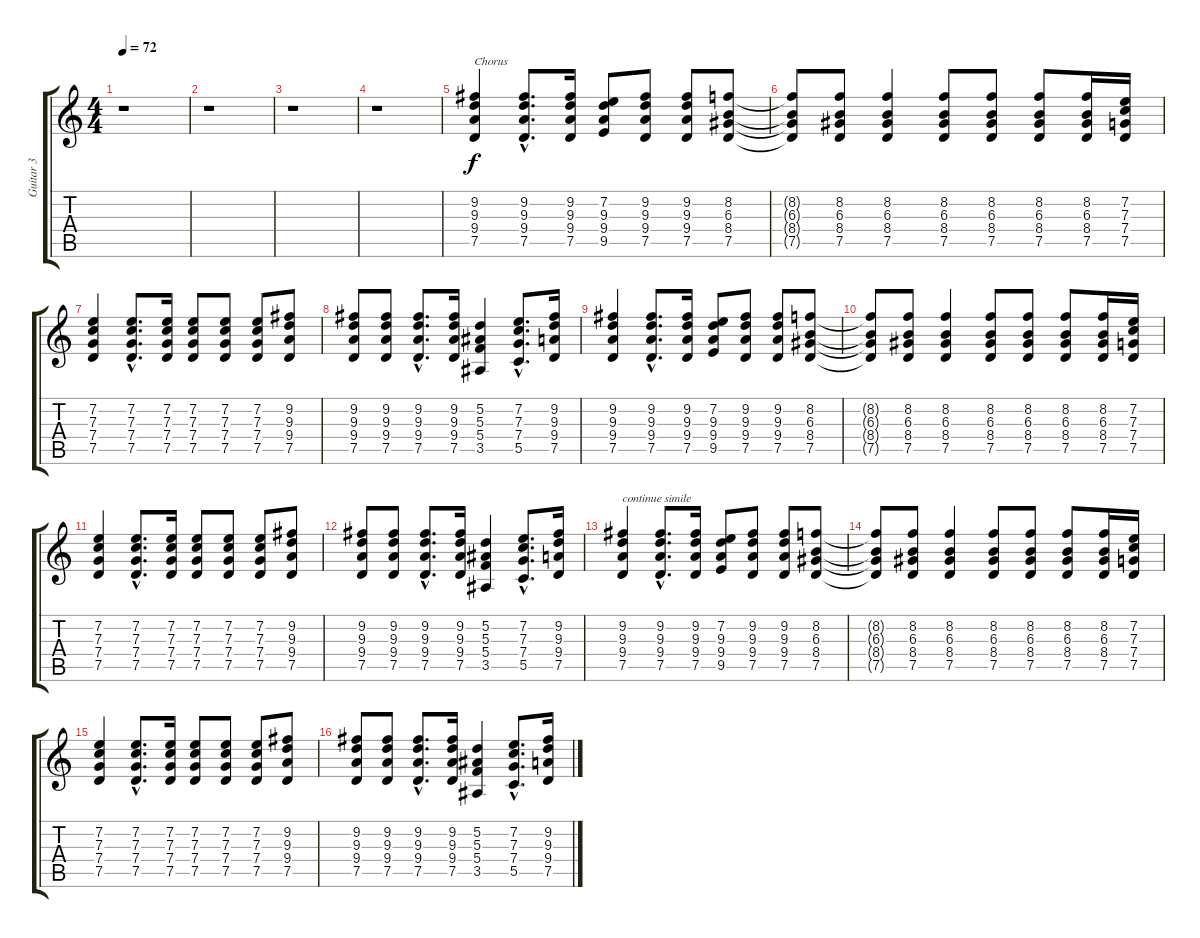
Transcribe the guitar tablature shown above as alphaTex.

\track ("Guitar 3" "Guitar 3") {instrument electricguitarclean}
\staff {score tabs}
\tuning (D4 A3 F3 C3 G2 D2) {hide}
\ts (4 4)
\tempo 72
\clef g2
\ks c
r.1{dy f} |
r.1 |
r.1 |
r.1 |
(9.2 9.3 9.4 7.5).4{txt "Chorus"} (9.2{hac} 9.3{hac} 9.4{hac} 7.5{hac}).8{d} (9.2 9.3 9.4 7.5).16 (7.2 9.3 9.4 9.5).8 (9.2 9.3 9.4 7.5).8 (9.2 9.3 9.4 7.5).8 (8.2 6.3 8.4 7.5).8 |
(8.2{t} 6.3{t} 8.4{t} 7.5{t}).8 (8.2 6.3 8.4 7.5).8 (8.2 6.3 8.4 7.5).4 (8.2 6.3 8.4 7.5).8 (8.2 6.3 8.4 7.5).8 (8.2 6.3 8.4 7.5).8 (8.2 6.3 8.4 7.5).16 (7.2 7.3 7.4 7.5).16 |
(7.2 7.3 7.4 7.5).4 (7.2{hac} 7.3{hac} 7.4{hac} 7.5{hac}).8{d} (7.2 7.3 7.4 7.5).16 (7.2 7.3 7.4 7.5).8 (7.2 7.3 7.4 7.5).8 (7.2 7.3 7.4 7.5).8 (9.2 9.3 9.4 7.5).8 |
(9.2 9.3 9.4 7.5).8 (9.2 9.3 9.4 7.5).8 (9.2{hac} 9.3{hac} 9.4{hac} 7.5{hac}).8{d} (9.2 9.3 9.4 7.5).16 (5.2 5.3 5.4 3.5).4 (7.2{hac} 7.3{hac} 7.4{hac} 5.5{hac}).8{d} (9.2 9.3 9.4 7.5).16 |
(9.2 9.3 9.4 7.5).4 (9.2{hac} 9.3{hac} 9.4{hac} 7.5{hac}).8{d} (9.2 9.3 9.4 7.5).16 (7.2 9.3 9.4 9.5).8 (9.2 9.3 9.4 7.5).8 (9.2 9.3 9.4 7.5).8 (8.2 6.3 8.4 7.5).8 |
(8.2{t} 6.3{t} 8.4{t} 7.5{t}).8 (8.2 6.3 8.4 7.5).8 (8.2 6.3 8.4 7.5).4 (8.2 6.3 8.4 7.5).8 (8.2 6.3 8.4 7.5).8 (8.2 6.3 8.4 7.5).8 (8.2 6.3 8.4 7.5).16 (7.2 7.3 7.4 7.5).16 |
(7.2 7.3 7.4 7.5).4 (7.2{hac} 7.3{hac} 7.4{hac} 7.5{hac}).8{d} (7.2 7.3 7.4 7.5).16 (7.2 7.3 7.4 7.5).8 (7.2 7.3 7.4 7.5).8 (7.2 7.3 7.4 7.5).8 (9.2 9.3 9.4 7.5).8 |
(9.2 9.3 9.4 7.5).8 (9.2 9.3 9.4 7.5).8 (9.2{hac} 9.3{hac} 9.4{hac} 7.5{hac}).8{d} (9.2 9.3 9.4 7.5).16 (5.2 5.3 5.4 3.5).4 (7.2{hac} 7.3{hac} 7.4{hac} 5.5{hac}).8{d} (9.2 9.3 9.4 7.5).16 |
(9.2 9.3 9.4 7.5).4{txt "continue simile"} (9.2{hac} 9.3{hac} 9.4{hac} 7.5{hac}).8{d} (9.2 9.3 9.4 7.5).16 (7.2 9.3 9.4 9.5).8 (9.2 9.3 9.4 7.5).8 (9.2 9.3 9.4 7.5).8 (8.2 6.3 8.4 7.5).8 |
(8.2{t} 6.3{t} 8.4{t} 7.5{t}).8 (8.2 6.3 8.4 7.5).8 (8.2 6.3 8.4 7.5).4 (8.2 6.3 8.4 7.5).8 (8.2 6.3 8.4 7.5).8 (8.2 6.3 8.4 7.5).8 (8.2 6.3 8.4 7.5).16 (7.2 7.3 7.4 7.5).16 |
(7.2 7.3 7.4 7.5).4 (7.2{hac} 7.3{hac} 7.4{hac} 7.5{hac}).8{d} (7.2 7.3 7.4 7.5).16 (7.2 7.3 7.4 7.5).8 (7.2 7.3 7.4 7.5).8 (7.2 7.3 7.4 7.5).8 (9.2 9.3 9.4 7.5).8 |
(9.2 9.3 9.4 7.5).8 (9.2 9.3 9.4 7.5).8 (9.2{hac} 9.3{hac} 9.4{hac} 7.5{hac}).8{d} (9.2 9.3 9.4 7.5).16 (5.2 5.3 5.4 3.5).4 (7.2{hac} 7.3{hac} 7.4{hac} 5.5{hac}).8{d} (9.2 9.3 9.4 7.5).16
